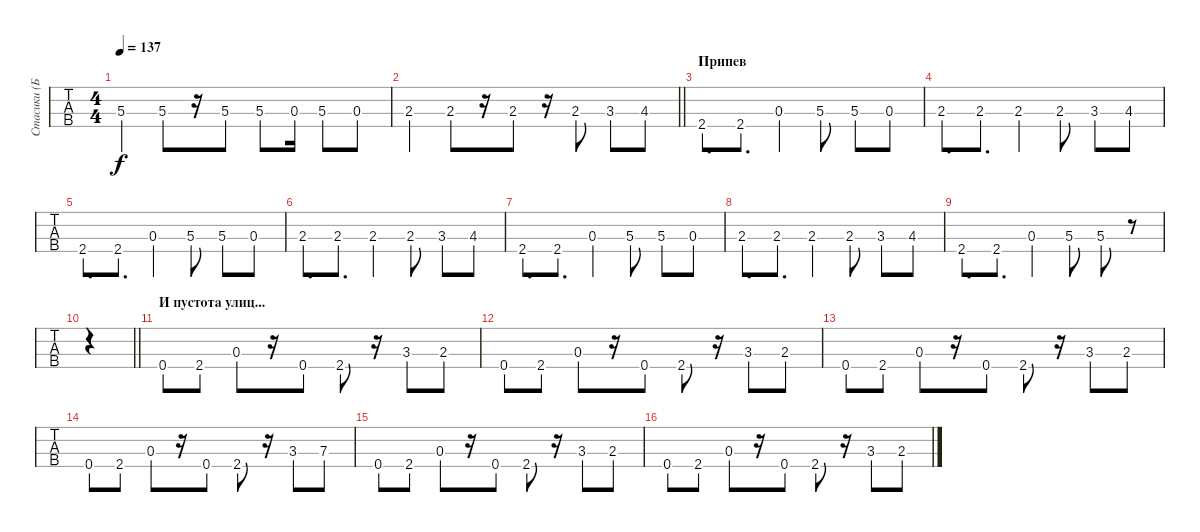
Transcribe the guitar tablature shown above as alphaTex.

\track ("Стасики (Бас)" "Стасики (Б") {instrument electricbassfinger}
\staff {tabs}
\tuning (G2 D2 A1 E1) {hide}
\ts (4 4)
\tempo 137
\clef f4
\ks c
5.3.4{dy f} 5.3.8 r.16 5.3.8 5.3.8 0.3.16 5.3.8 0.3.8 |
\barLineRight lightlight
2.3.4 2.3.8 r.16 2.3.8 r.16 2.3.8 3.3.8 4.3.8 |
\section ("" "Припев")
2.4.8{d} 2.4.8{d} 0.3.4 5.3.8 5.3.8 0.3.8 |
2.3.8{d} 2.3.8{d} 2.3.4 2.3.8 3.3.8 4.3.8 |
2.4.8{d} 2.4.8{d} 0.3.4 5.3.8 5.3.8 0.3.8 |
2.3.8{d} 2.3.8{d} 2.3.4 2.3.8 3.3.8 4.3.8 |
2.4.8{d} 2.4.8{d} 0.3.4 5.3.8 5.3.8 0.3.8 |
2.3.8{d} 2.3.8{d} 2.3.4 2.3.8 3.3.8 4.3.8 |
2.4.8{d} 2.4.8{d} 0.3.4 5.3.8 5.3.8 r.8 |
\barLineRight lightlight
|
\section ("" "И пустота улиц...")
0.4.8 2.4.8 0.3.8 r.16 0.4.8 2.4.8 r.16 3.3.8 2.3.8 |
0.4.8 2.4.8 0.3.8 r.16 0.4.8 2.4.8 r.16 3.3.8 2.3.8 |
0.4.8 2.4.8 0.3.8 r.16 0.4.8 2.4.8 r.16 3.3.8 2.3.8 |
0.4.8 2.4.8 0.3.8 r.16 0.4.8 2.4.8 r.16 3.3.8 7.3.8 |
0.4.8 2.4.8 0.3.8 r.16 0.4.8 2.4.8 r.16 3.3.8 2.3.8 |
0.4.8 2.4.8 0.3.8 r.16 0.4.8 2.4.8 r.16 3.3.8 2.3.8
